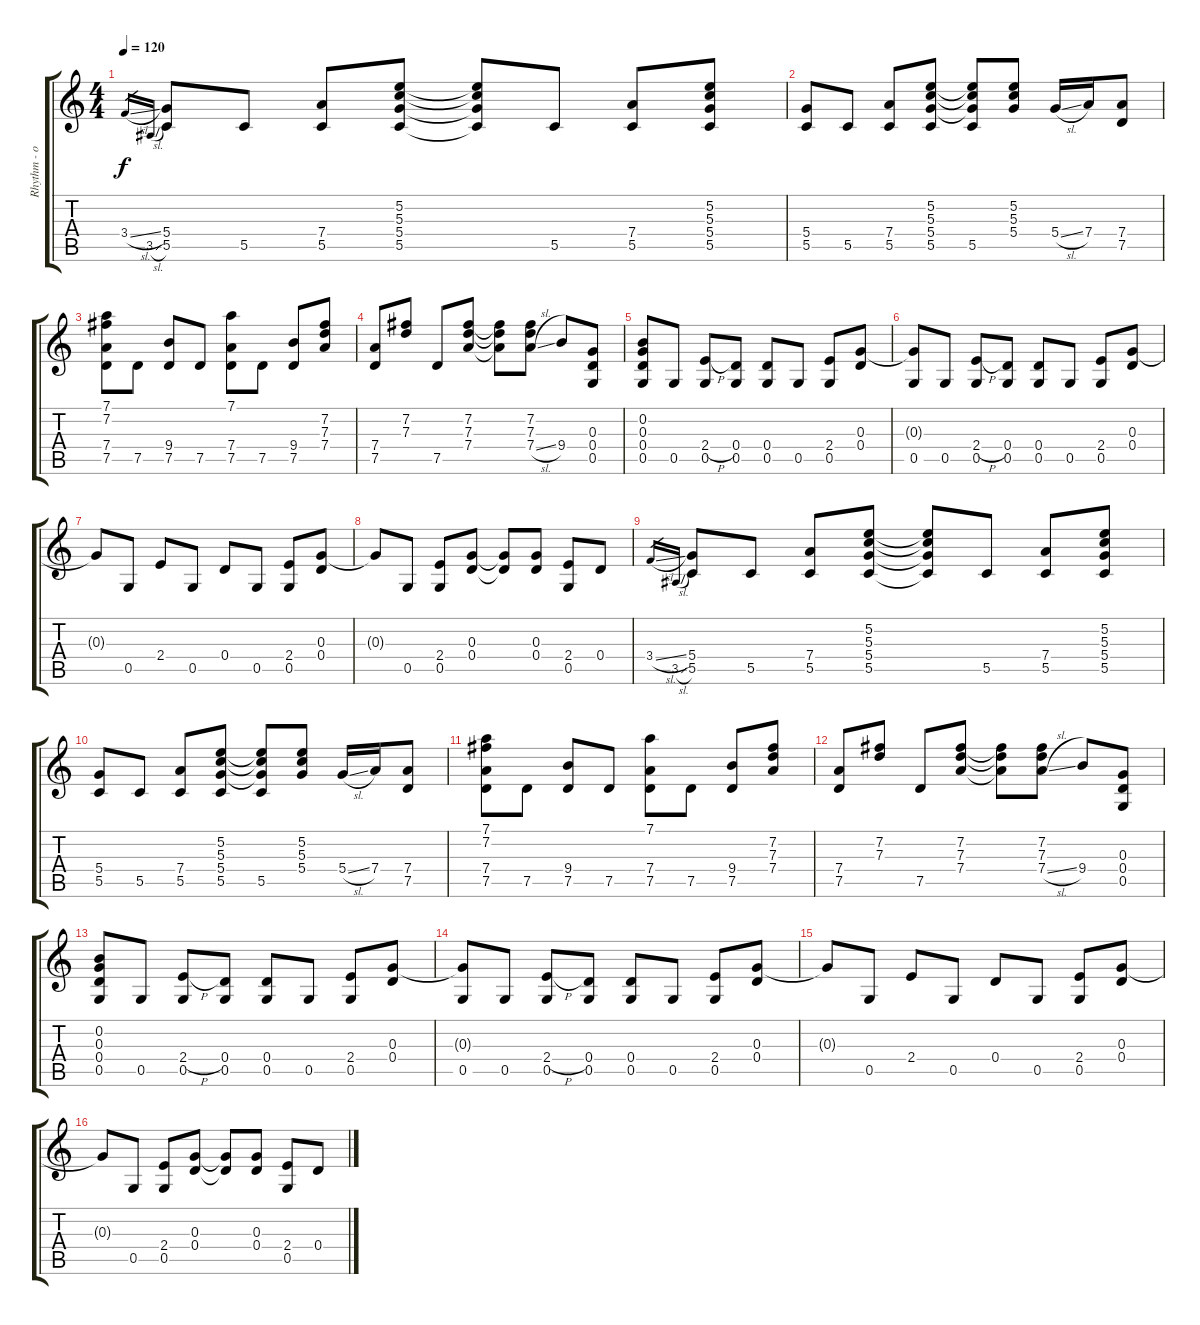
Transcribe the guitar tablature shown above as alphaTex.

\track ("Rhythm - open G Tuing - w/dist" "Rhythm - o") {instrument distortionguitar}
\staff {score tabs}
\tuning (D4 B3 G3 D3 G2 D2) {hide}
\ts (4 4)
\tempo 120
\clef g2
\ks c
3.4{sl}.16{gr dy f} 3.5{sl}.16{gr} (5.4 5.5).8 5.5.8 (7.4 5.5).8 (5.2 5.3 5.4 5.5).8 (5.2{t} 5.3{t} 5.4{t} 5.5{t}).8 5.5.8 (7.4 5.5).8 (5.2 5.3 5.4 5.5).8 |
(5.4 5.5).8 5.5.8 (7.4 5.5).8 (5.2 5.3 5.4 5.5).8 (5.2{t} 5.3{t} 5.4{t} 5.5).8 (5.2 5.3 5.4).8 5.4{sl}.16 7.4.16 (7.4 7.5).8 |
(7.1 7.2 7.4 7.5).8 7.5.8 (9.4 7.5).8 7.5.8 (7.1 7.4 7.5).8 7.5.8 (9.4 7.5).8 (7.2 7.3 7.4).8 |
(7.4 7.5).8 (7.2 7.3).8 7.5.8 (7.2 7.3 7.4).8 (7.2{t} 7.3{t} 7.4{t}).8 (7.2 7.3 7.4{sl}).8 9.4.8 (0.3 0.4 0.5).8 |
(0.2 0.3 0.4 0.5).8 0.5.8 (2.4{h} 0.5).8 (0.4 0.5).8 (0.4 0.5).8 0.5.8 (2.4 0.5).8 (0.3 0.4).8 |
(0.3{t} 0.5).8 0.5.8 (2.4{h} 0.5).8 (0.4 0.5).8 (0.4 0.5).8 0.5.8 (2.4 0.5).8 (0.3 0.4).8 |
0.3{t}.8 0.5.8 2.4.8 0.5.8 0.4.8 0.5.8 (2.4 0.5).8 (0.3 0.4).8 |
0.3{t}.8 0.5.8 (2.4 0.5).8 (0.3 0.4).8 (0.3{t} 0.4{t}).8 (0.3 0.4).8 (2.4 0.5).8 0.4.8 |
3.4{sl}.16{gr} 3.5{sl}.16{gr} (5.4 5.5).8 5.5.8 (7.4 5.5).8 (5.2 5.3 5.4 5.5).8 (5.2{t} 5.3{t} 5.4{t} 5.5{t}).8 5.5.8 (7.4 5.5).8 (5.2 5.3 5.4 5.5).8 |
(5.4 5.5).8 5.5.8 (7.4 5.5).8 (5.2 5.3 5.4 5.5).8 (5.2{t} 5.3{t} 5.4{t} 5.5).8 (5.2 5.3 5.4).8 5.4{sl}.16 7.4.16 (7.4 7.5).8 |
(7.1 7.2 7.4 7.5).8 7.5.8 (9.4 7.5).8 7.5.8 (7.1 7.4 7.5).8 7.5.8 (9.4 7.5).8 (7.2 7.3 7.4).8 |
(7.4 7.5).8 (7.2 7.3).8 7.5.8 (7.2 7.3 7.4).8 (7.2{t} 7.3{t} 7.4{t}).8 (7.2 7.3 7.4{sl}).8 9.4.8 (0.3 0.4 0.5).8 |
(0.2 0.3 0.4 0.5).8 0.5.8 (2.4{h} 0.5).8 (0.4 0.5).8 (0.4 0.5).8 0.5.8 (2.4 0.5).8 (0.3 0.4).8 |
(0.3{t} 0.5).8 0.5.8 (2.4{h} 0.5).8 (0.4 0.5).8 (0.4 0.5).8 0.5.8 (2.4 0.5).8 (0.3 0.4).8 |
0.3{t}.8 0.5.8 2.4.8 0.5.8 0.4.8 0.5.8 (2.4 0.5).8 (0.3 0.4).8 |
0.3{t}.8 0.5.8 (2.4 0.5).8 (0.3 0.4).8 (0.3{t} 0.4{t}).8 (0.3 0.4).8 (2.4 0.5).8 0.4.8
